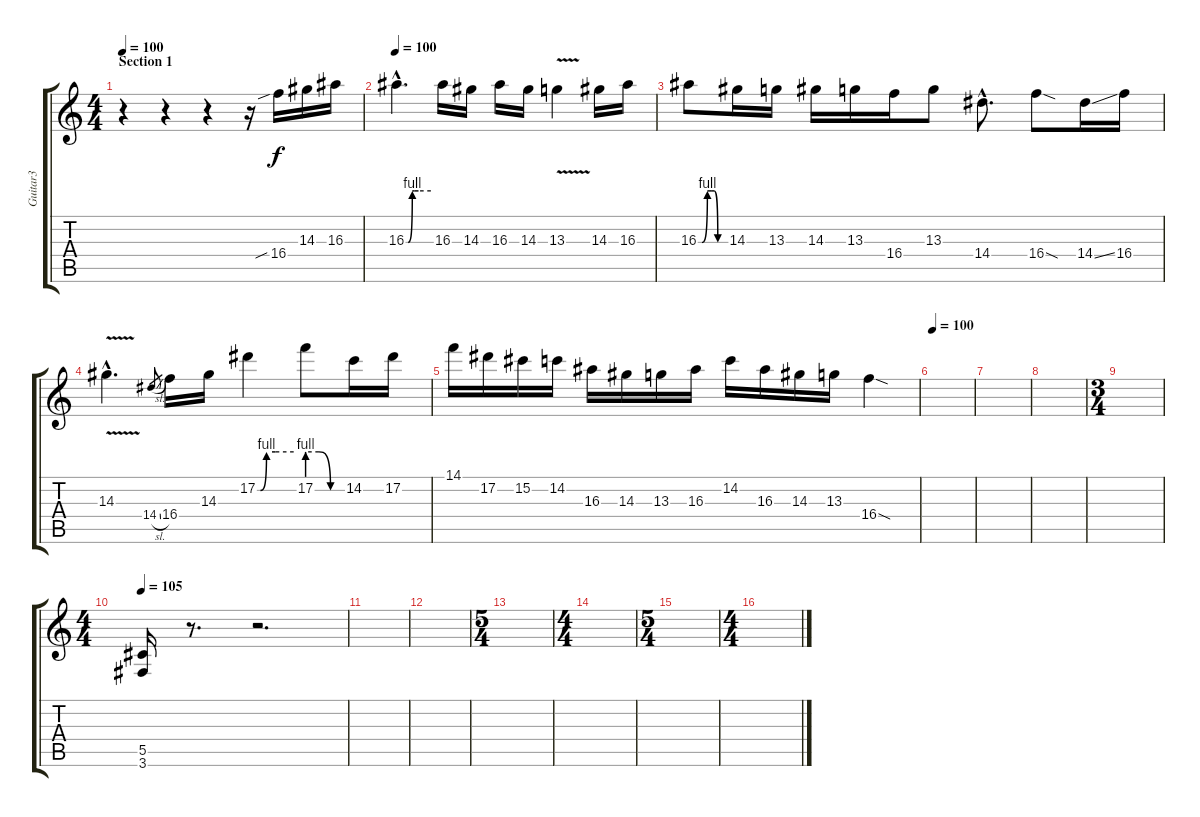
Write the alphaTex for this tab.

\track ("Guitar3" "Guitar3") {instrument overdrivenguitar}
\staff {score tabs}
\tuning (Eb4 Bb3 Gb3 Db3 Ab2 Eb2) {hide}
\ts (4 4)
\section ("" "Section 1")
\tempo 100
\clef g2
\ks c
r.4{dy f} r.4 r.4 r.16 16.4{sib}.16 14.3.16 16.3.16 |
\tempo 100
16.3{be (custom 0 0 5 0 15 4 20 4 30 4 60 4) hac}.4{d} 16.3.16 14.3.16 16.3.16 14.3.16 13.3{v}.4 14.3.16 16.3.16 |
16.3{be (custom 0 0 8 0 20 4 30 4 35 4 43 0 49 0 60 0)}.8 14.3.16 13.3.16 14.3.16 13.3.16 16.4.16 13.3.8 14.4{hac}.8{d} 16.4{sod}.8 14.4{ss}.16 16.4.16 |
14.3{v hac}.4{d} 14.4{sl}.8{gr} 16.4.16 14.3.16 17.2{be (custom 0 0 5 0 15 4 30 4 60 4)}.4 17.2{be (custom 0 4 20 4 40 0 60 0)}.8 14.2.16 17.2.16 |
14.1.16 17.2.16 15.2.16 14.2.16 16.3.16 14.3.16 13.3.16 16.3.16 14.2.16 16.3.16 14.3.16 13.3.16 16.4{sod}.4 |
\tempo 100
|
|
|
\ts (3 4)
|
\ts (4 4)
\tempo 105
(5.5 3.6).16 r.8{d} r.2{d} |
|
|
\ts (5 4)
|
\ts (4 4)
|
\ts (5 4)
|
\ts (4 4)
